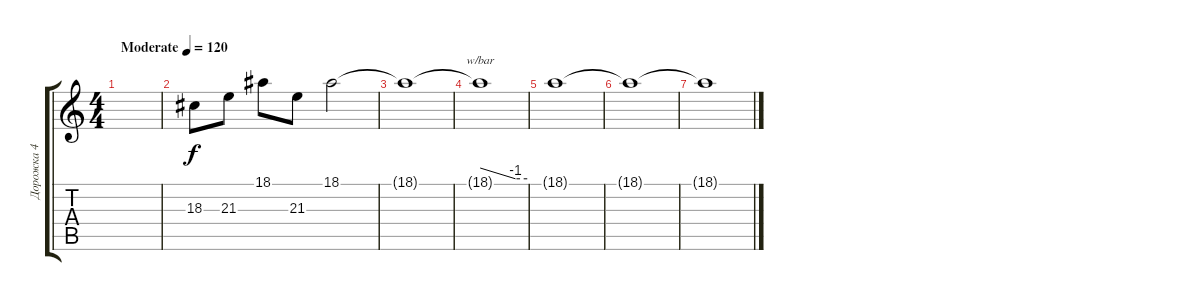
\track ("Дорожка 4" "Дорожка 4") {instrument stringensemble1}
\staff {score tabs}
\tuning (E4 B3 G3 D3 A2 E2) {hide}
\ts (4 4)
\tempo (120 "Moderate")
\clef g2
\ks c
|
18.3.8 21.3.8 18.1.8 21.3.8 18.1.2 |
18.1{t}.1 |
18.1{t}.1{tbe (custom default 0 0 45 -4 60 -4)} |
18.1{t}.1 |
18.1{t}.1 |
18.1{t}.1
